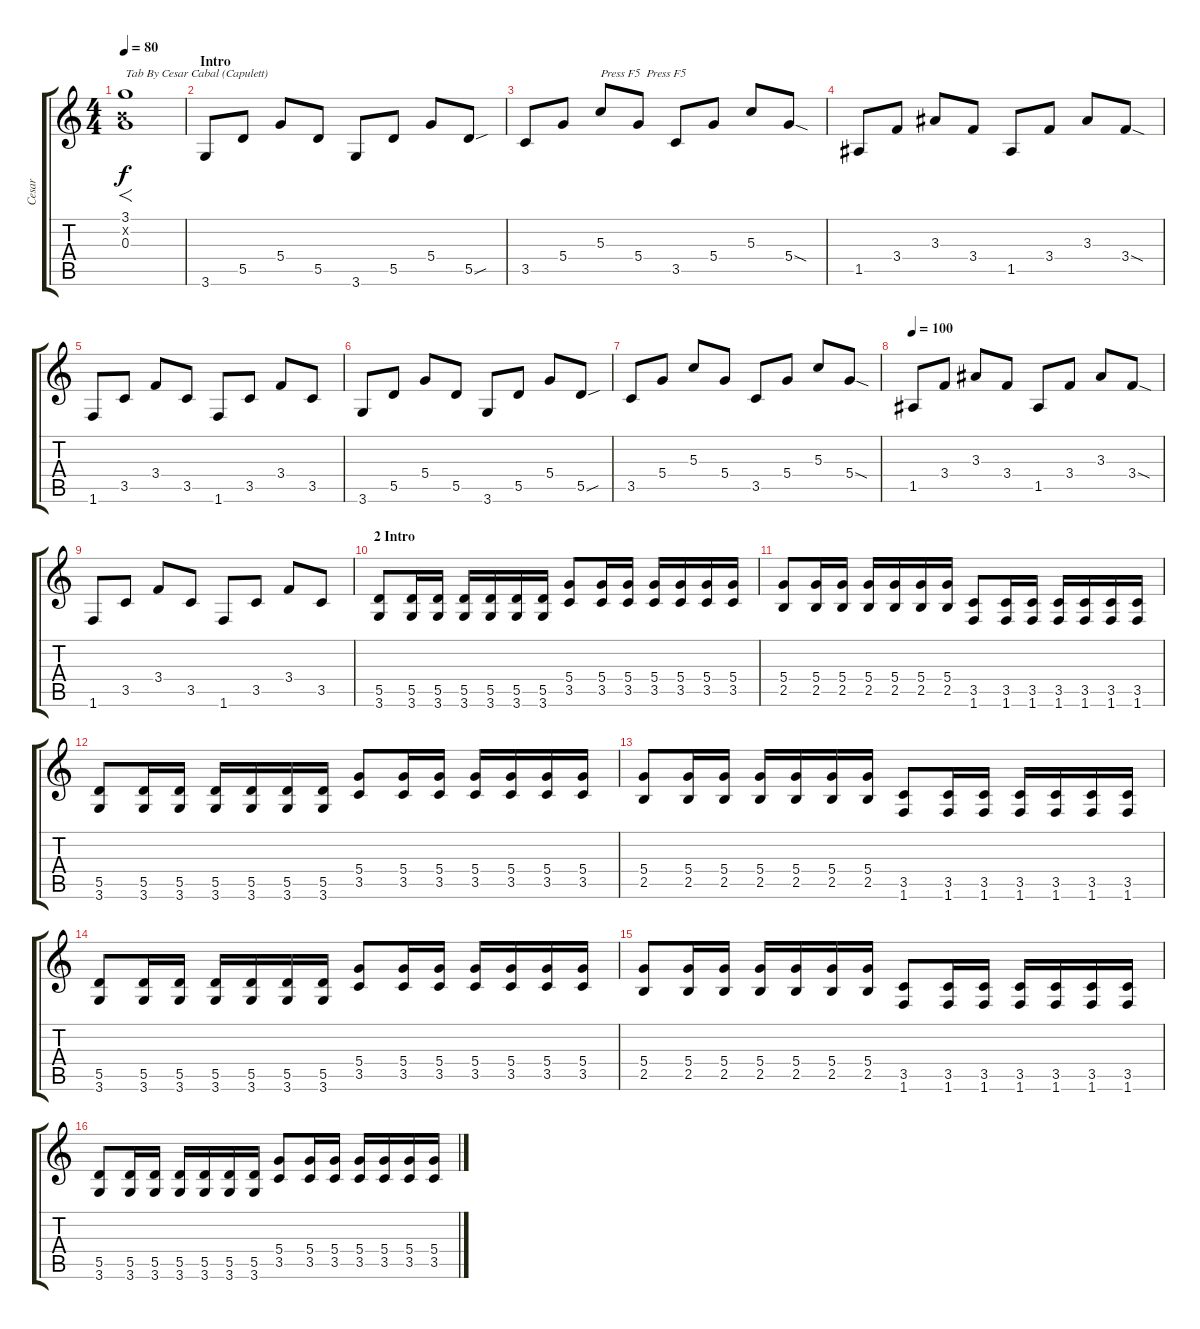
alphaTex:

\track ("Cesar" "Cesar") {instrument distortionguitar}
\staff {score tabs}
\tuning (E4 B3 G3 D3 A2 E2) {hide}
\ts (4 4)
\tempo 80
\clef g2
\ks c
(3.1 0.2{x} 0.3).1{f txt "Tab By Cesar Cabal (Capulett)" dy f instrument distortionguitar} |
\section ("" "Intro")
3.6.8{instrument electricguitarjazz} 5.5.8 5.4.8 5.5.8 3.6.8{txt ""} 5.5.8 5.4.8 5.5{sou}.8 |
3.5.8 5.4.8 5.3.8{txt "Press F5  Press F5"} 5.4.8 3.5.8 5.4.8 5.3.8 5.4{sod}.8 |
1.5.8 3.4.8 3.3.8 3.4.8 1.5.8 3.4.8 3.3.8 3.4{sod}.8 |
1.6.8 3.5.8 3.4.8 3.5.8 1.6.8 3.5.8 3.4.8 3.5.8 |
3.6.8{instrument electricguitarjazz} 5.5.8 5.4.8 5.5.8 3.6.8 5.5.8 5.4.8 5.5{sou}.8 |
3.5.8 5.4.8 5.3.8 5.4.8 3.5.8 5.4.8 5.3.8 5.4{sod}.8 |
\tempo 100
1.5.8 3.4.8 3.3.8 3.4.8 1.5.8 3.4.8 3.3.8 3.4{sod}.8 |
1.6.8 3.5.8 3.4.8 3.5.8 1.6.8 3.5.8 3.4.8 3.5.8 |
\section ("" "2 Intro")
(5.5 3.6).8{balance 5 instrument distortionguitar} (5.5 3.6).16 (5.5 3.6).16 (5.5 3.6).16 (5.5 3.6).16 (5.5 3.6).16 (5.5 3.6).16 (5.4 3.5).8 (5.4 3.5).16 (5.4 3.5).16 (5.4 3.5).16 (5.4 3.5).16 (5.4 3.5).16 (5.4 3.5).16 |
(5.4 2.5).8 (5.4 2.5).16 (5.4 2.5).16 (5.4 2.5).16 (5.4 2.5).16 (5.4 2.5).16 (5.4 2.5).16 (3.5 1.6).8 (3.5 1.6).16 (3.5 1.6).16 (3.5 1.6).16 (3.5 1.6).16 (3.5 1.6).16 (3.5 1.6).16 |
(5.5 3.6).8{balance 5 instrument distortionguitar} (5.5 3.6).16 (5.5 3.6).16 (5.5 3.6).16 (5.5 3.6).16 (5.5 3.6).16 (5.5 3.6).16 (5.4 3.5).8 (5.4 3.5).16 (5.4 3.5).16 (5.4 3.5).16 (5.4 3.5).16 (5.4 3.5).16 (5.4 3.5).16 |
(5.4 2.5).8 (5.4 2.5).16 (5.4 2.5).16 (5.4 2.5).16 (5.4 2.5).16 (5.4 2.5).16 (5.4 2.5).16 (3.5 1.6).8 (3.5 1.6).16 (3.5 1.6).16 (3.5 1.6).16 (3.5 1.6).16 (3.5 1.6).16 (3.5 1.6).16 |
(5.5 3.6).8{balance 5 instrument distortionguitar} (5.5 3.6).16 (5.5 3.6).16 (5.5 3.6).16 (5.5 3.6).16 (5.5 3.6).16 (5.5 3.6).16 (5.4 3.5).8 (5.4 3.5).16 (5.4 3.5).16 (5.4 3.5).16 (5.4 3.5).16 (5.4 3.5).16 (5.4 3.5).16 |
(5.4 2.5).8 (5.4 2.5).16 (5.4 2.5).16 (5.4 2.5).16 (5.4 2.5).16 (5.4 2.5).16 (5.4 2.5).16 (3.5 1.6).8 (3.5 1.6).16 (3.5 1.6).16 (3.5 1.6).16 (3.5 1.6).16 (3.5 1.6).16 (3.5 1.6).16 |
(5.5 3.6).8{balance 5 instrument distortionguitar} (5.5 3.6).16 (5.5 3.6).16 (5.5 3.6).16 (5.5 3.6).16 (5.5 3.6).16 (5.5 3.6).16 (5.4 3.5).8 (5.4 3.5).16 (5.4 3.5).16 (5.4 3.5).16 (5.4 3.5).16 (5.4 3.5).16 (5.4 3.5).16
